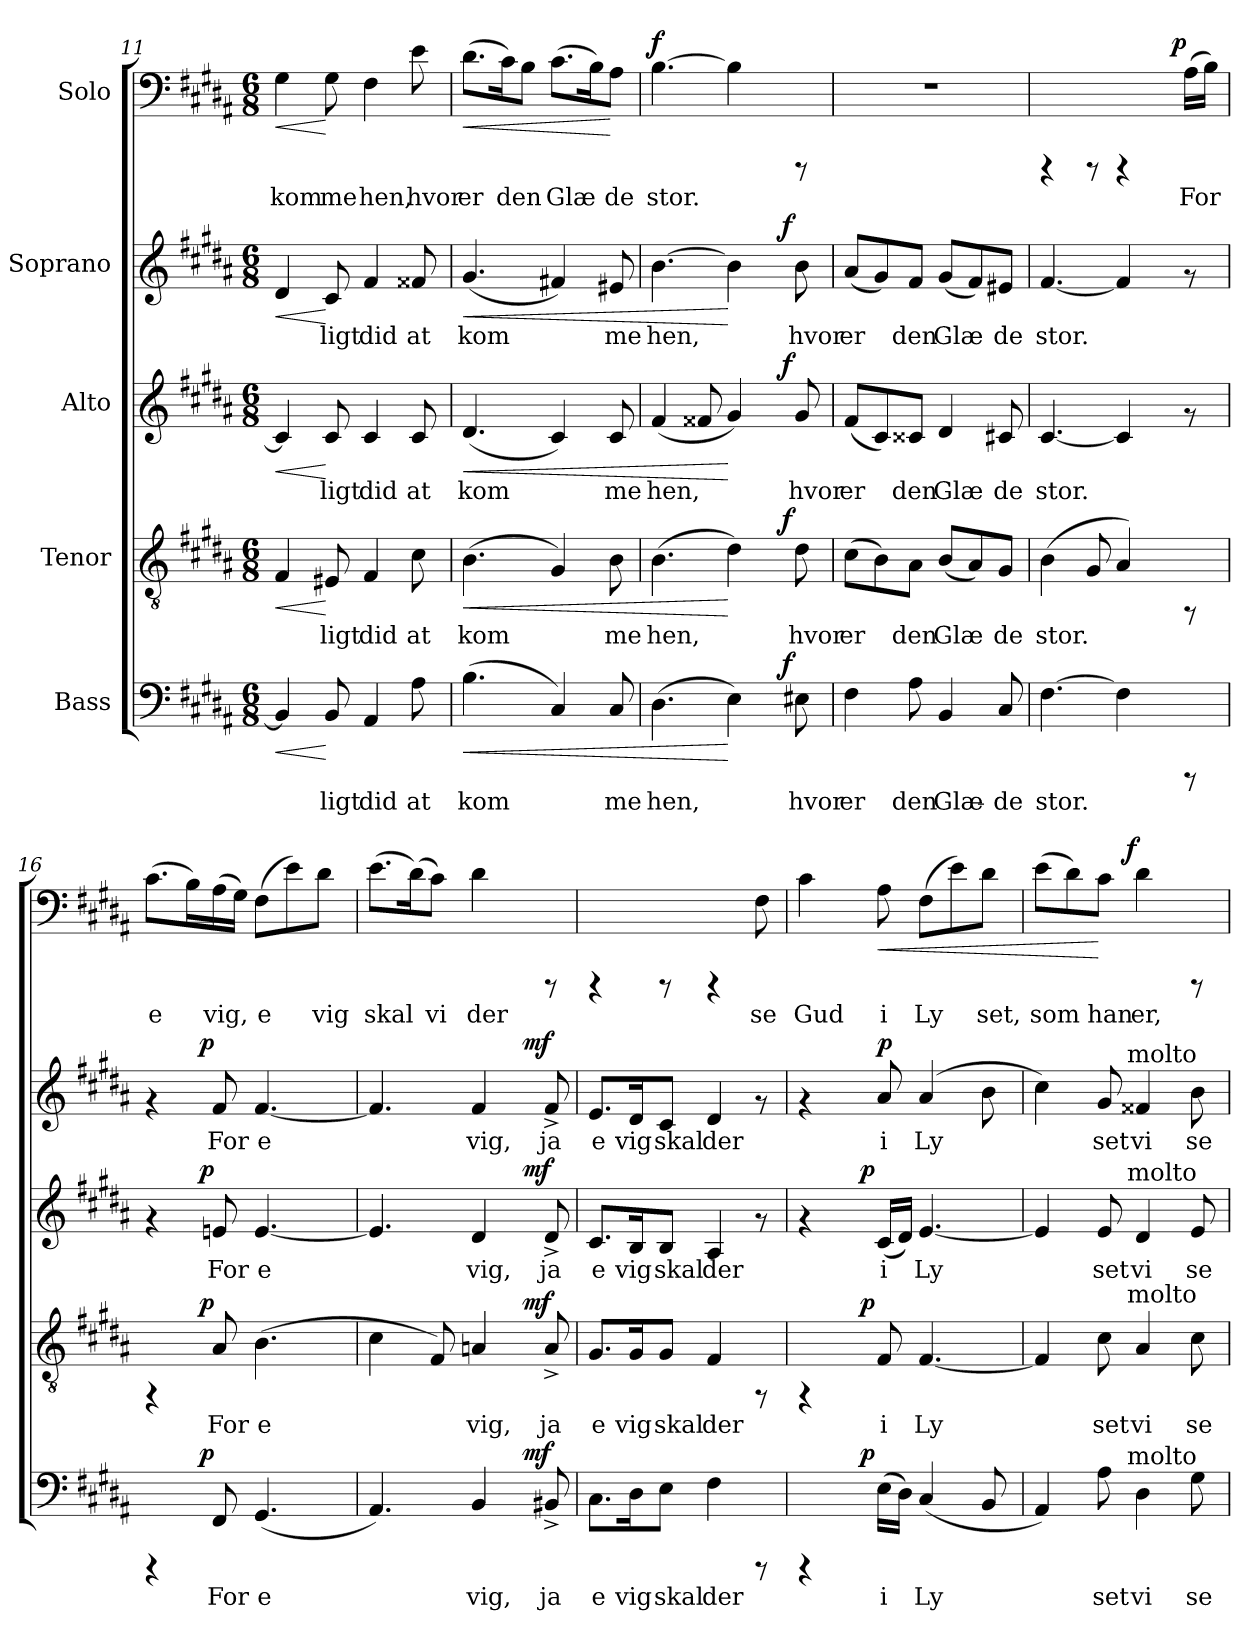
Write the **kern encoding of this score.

**kern	**text	**dynam	**kern	**text	**dynam	**kern	**text	**dynam	**kern	**text	**dynam	**kern	**text	**dynam
*part5	*part5	*part5	*part4	*part4	*part4	*part3	*part3	*part3	*part2	*part2	*part2	*part1	*part1	*part1
*staff5	*staff5	*staff5	*staff4	*staff4	*staff4	*staff3	*staff3	*staff3	*staff2	*staff2	*staff2	*staff1	*staff1	*staff1
*I"Bass	*	*	*I"Tenor	*	*	*I"Alto	*	*	*I"Soprano	*	*	*I"Solo	*	*
*clefF4	*	*	*clefGv2	*	*	*clefG2	*	*	*clefG2	*	*	*clefF4	*	*
*k[f#c#g#d#a#]	*	*	*k[f#c#g#d#a#]	*	*	*k[f#c#g#d#a#]	*	*	*k[f#c#g#d#a#]	*	*	*k[f#c#g#d#a#]	*	*
*B:	*	*	*B:	*	*	*B:	*	*	*B:	*	*	*B:	*	*
*M6/8	*	*	*M6/8	*	*	*M6/8	*	*	*M6/8	*	*	*M6/8	*	*
=11	=11	=11	=11	=11	=11	=11	=11	=11	=11	=11	=11	=11	=11	=11
!	!LO:LY:b:cj	!LO:HP:b	!	!LO:LY:b:cj	!LO:HP:b	!	!LO:LY:b:cj	!LO:HP:b	!	!LO:LY:b:cj	!LO:HP:b	!	!LO:LY:a:cj	!LO:HP:b
4BB/]	.	<	4F#/	--	<	4c#/]	.	<	4d#/	.	<	4G#\	kom	<
!	!LO:LY:b:cj	!	!	!LO:LY:b:cj	!	!	!LO:LY:b:cj	!	!	!LO:LY:b:cj	!	!	!LO:LY:a:cj	!
8BB/	ligt	[	8E#X/	-ligt	[	8c#/	ligt	[	8c#/	ligt	[	8G#\	me	[
!	!LO:LY:b:cj	!	!	!LO:LY:b:cj	!	!	!LO:LY:b:cj	!	!	!LO:LY:b:cj	!	!	!LO:LY:a:cj	!
4AA#/	did	.	4F#/	did	.	4c#/	did	.	4f#/	did	.	4F#\	hen,	.
!	!LO:LY:b:cj	!	!	!LO:LY:b:cj	!	!	!LO:LY:b:cj	!	!	!LO:LY:b:cj	!	!	!LO:LY:a:cj	!
8A#\	at	.	8c#\	at	.	8c#/	at	.	8f##X/	at	.	8e\	hvor	.
!!LO:LB:g=z
=12	=12	=12	=12	=12	=12	=12	=12	=12	=12	=12	=12	=12	=12	=12
!	!LO:LY:b:cj	!LO:HP:b	!	!LO:LY:b:cj	!LO:HP:b	!	!LO:LY:b:cj	!LO:HP:b	!	!LO:LY:b:cj	!LO:HP:b	!	!LO:LY:b:cj	!LO:HP:b
(>4.B\	kom-	<	(>4.B\	kom	<	(<4.d#/	kom	<	(<4.g#/	kom	<	(>8.d#\L	er	<
!	!	!	!	!	!	!	!	!	!	!	!	!	!LO:LY:b:cj	!
.	.	.	.	.	.	.	.	.	.	.	.	16c#\)	den	.
!	!	!	!	!	!	!	!	!	!	!	!	!	!LO:LY:b:cj	!
.	.	.	.	.	.	.	.	.	.	.	.	8B\J	.	.
!	!LO:LY:b:cj	!	!	!LO:LY:b:cj	!	!	!LO:LY:b:cj	!	!	!LO:LY:b:cj	!	!	!LO:LY:b:cj	!
4C#/)	--	.	4G#/)	.	.	4c#/)	.	.	4f#X/)	.	.	(>8.c#\L	Glæ	.
!	!	!	!	!	!	!	!	!	!	!	!	!	!LO:LY:b:cj	!
.	.	.	.	.	.	.	.	.	.	.	.	16B\)	.	.
!	!LO:LY:b:cj	!	!	!LO:LY:b:cj	!	!	!LO:LY:b:cj	!	!	!LO:LY:b:cj	!	!	!LO:LY:b:cj	!
8C#/	-me	.	8B\	me	.	8c#/	me	.	8e#X/	me	.	8A#\J	de	[
=13	=13	=13	=13	=13	=13	=13	=13	=13	=13	=13	=13	=13	=13	=13
!	!LO:LY:b:cj	!	!	!LO:LY:b:cj	!	!	!LO:LY:b:cj	!	!	!LO:LY:b:cj	!	!	!LO:LY:b:cj	!LO:DY:a
*^	*	*	*^	*	*	*^	*	*	*^	*	*	*	*	*
(>4.D#\	2ryy	hen,	.	(>4.B\	2ryy	hen,	.	(<4f#/	2ryy	hen,	.	[>4.b\	2ryy	hen,	.	[>4.B\	stor.	f
!	!	!	!	!	!	!	!	!	!	!LO:LY:b:cj	!	!	!	!	!	!	!	!
.	.	.	.	.	.	.	.	8f##X/	.	.	.	.	.	.	.	.	.	.
!	!	!LO:LY:b:cj	!	!	!	!LO:LY:b:cj	!	!	!	!LO:LY:b:cj	!	!	!	!LO:LY:b:cj	!	!	!LO:LY:b:cj	!
4E\)	.	.	[	4d#\)	.	.	[	4g#/)	.	.	[	4b\]	.	.	[	4B\]	.	.
.	16.ryy	.	.	.	16.ryy	.	.	.	16.ryy	.	.	.	16.ryy	.	.	.	.	.
!	!	!	!LO:DY:a	!	!	!	!LO:DY:a	!	!	!	!LO:DY:a	!	!	!	!LO:DY:a	!	!	!
.	8ryy	.	f	.	8ryy	.	f	.	8ryy	.	f	.	8ryy	.	f	.	.	.
!	!	!LO:LY:b:cj	!	!	!	!LO:LY:b:cj	!	!	!	!LO:LY:b:cj	!	!	!	!LO:LY:b:cj	!	!	!	!
8E#X\	.	hvor	.	8d#\	.	hvor	.	8g#/	.	hvor	.	8b\	.	hvor	.	8rCCC	.	.
.	32ryy	.	.	.	32ryy	.	.	.	32ryy	.	.	.	32ryy	.	.	.	.	.
=14	=14	=14	=14	=14	=14	=14	=14	=14	=14	=14	=14	=14	=14	=14	=14	=14	=14	=14
!	!	!LO:LY:b:cj	!	!	!	!LO:LY:b:cj	!	!	!	!LO:LY:b:cj	!	!	!	!LO:LY:b:cj	!	!	!	!
*v	*v	*	*	*	*	*	*	*v	*v	*	*	*v	*v	*	*	*	*	*
*	*	*	*v	*v	*	*	*	*	*	*	*	*	*	*	*
4F#\	er	.	(>8c#\L	er	.	(<8f#/L	er	.	(<8a#/L	er	.	2.r	.	.
!	!	!	!	!LO:LY:b:cj	!	!	!LO:LY:b:cj	!	!	!LO:LY:b:cj	!	!	!	!
.	.	.	8B\)	.	.	8c#/)	.	.	8g#/)	.	.	.	.	.
!	!LO:LY:b:cj	!	!	!LO:LY:b:cj	!	!	!LO:LY:b:cj	!	!	!LO:LY:b:cj	!	!	!	!
8A#\	den	.	8A#\J	den	.	8c##X/J	den	.	8f#/J	den	.	.	.	.
!	!LO:LY:b:cj	!	!	!LO:LY:b:cj	!	!	!LO:LY:b:cj	!	!	!LO:LY:b:cj	!	!	!	!
4BB/	Glæ-	.	(<8B/L	Glæ	.	4d#/	Glæ	.	(<8g#/L	Glæ	.	.	.	.
!	!	!	!	!LO:LY:b:cj	!	!	!	!	!	!LO:LY:b:cj	!	!	!	!
.	.	.	8A#/)	.	.	.	.	.	8f#/)	.	.	.	.	.
!	!LO:LY:b:cj	!	!	!LO:LY:b:cj	!	!	!LO:LY:b:cj	!	!	!LO:LY:b:cj	!	!	!	!
8C#/	-de	.	8G#/J	de	.	8c#X/	de	.	8e#X/J	de	.	.	.	.
=15	=15	=15	=15	=15	=15	=15	=15	=15	=15	=15	=15	=15	=15	=15
!	!LO:LY:b:cj	!	!	!LO:LY:b:cj	!	!	!LO:LY:b:cj	!	!	!LO:LY:b:cj	!	!	!	!
*	*	*	*	*	*	*	*	*	*	*	*	*^	*	*
[>4.F#\	stor.	.	(>4B\	stor.	.	[<4.c#/	stor.	.	[<4.f#/	stor.	.	4rCCC	2ryy	.	.
!	!	!	!	!LO:LY:b:cj	!	!	!	!	!	!	!	!	!	!	!
.	.	.	8G#/	.	.	.	.	.	.	.	.	8rCCC	.	.	.
!	!LO:LY:b:cj	!	!	!LO:LY:b:cj	!	!	!LO:LY:b:cj	!	!	!LO:LY:b:cj	!	!	!	!	!
4F#\]	.	.	4A#/)	.	.	4c#/]	.	.	4f#/]	.	.	4rCCC	.	.	.
.	.	.	.	.	.	.	.	.	.	.	.	.	16.ryy	.	.
!	!	!	!	!	!	!	!	!	!	!	!	!	!	!	!LO:DY:a
.	.	.	.	.	.	.	.	.	.	.	.	.	8ryy	.	p
!	!	!	!	!	!	!	!	!	!	!	!	!	!	!LO:LY:b:cj	!
8rCCC	.	.	8rFF	.	.	8rf	.	.	8rf	.	.	(>16A#\L	.	For	.
!	!	!	!	!	!	!	!	!	!	!	!	!	!	!LO:LY:b:cj	!
.	.	.	.	.	.	.	.	.	.	.	.	16B\J)	.	.	.
.	.	.	.	.	.	.	.	.	.	.	.	.	32ryy	.	.
=16	=16	=16	=16	=16	=16	=16	=16	=16	=16	=16	=16	=16	=16	=16	=16
!	!	!	!	!	!	!	!	!	!	!	!	!	!	!LO:LY:b:cj	!
*^	*	*	*^	*	*	*^	*	*	*^	*	*	*v	*v	*	*
4rCCC	8..ryy	.	.	4rFF	8..ryy	.	.	4rf	8..ryy	.	.	4rf	8..ryy	.	.	(>8.c#\L	e	.
!	!	!	!	!	!	!	!	!	!	!	!	!	!	!	!	!	!LO:LY:b:cj	!
.	.	.	.	.	.	.	.	.	.	.	.	.	.	.	.	16B\)	.	.
!	!	!	!LO:DY:a	!	!	!	!LO:DY:a	!	!	!	!LO:DY:a	!	!	!	!LO:DY:a	!	!	!
.	2ryy	.	p	.	2ryy	.	p	.	2ryy	.	p	.	2ryy	.	p	.	.	.
!	!	!LO:LY:b:cj	!	!	!	!LO:LY:b:cj	!	!	!	!LO:LY:b:cj	!	!	!	!LO:LY:b:cj	!	!	!LO:LY:b:cj	!
8FF#/	.	For	.	8A#/	.	For	.	8en/	.	For	.	8f#/	.	For	.	(>16A#\	vig,	.
!	!	!	!	!	!	!	!	!	!	!	!	!	!	!	!	!	!LO:LY:b:cj	!
.	.	.	.	.	.	.	.	.	.	.	.	.	.	.	.	16G#\J)	.	.
!	!	!LO:LY:b:cj	!	!	!	!LO:LY:b:cj	!	!	!	!LO:LY:b:cj	!	!	!	!LO:LY:b:cj	!	!	!LO:LY:b:cj	!
(<4.GG#/	.	e-	.	(>4.B\	.	e	.	[>4.e/	.	e	.	[>4.f#/	.	e	.	(>8F#\L	e	.
!	!	!	!	!	!	!	!	!	!	!	!	!	!	!	!	!	!LO:LY:b:cj	!
.	.	.	.	.	.	.	.	.	.	.	.	.	.	.	.	8e\)	.	.
!	!	!	!	!	!	!	!	!	!	!	!	!	!	!	!	!	!LO:LY:b:cj	!
.	.	.	.	.	.	.	.	.	.	.	.	.	.	.	.	8d#\J	vig	.
.	32ryy	.	.	.	32ryy	.	.	.	32ryy	.	.	.	32ryy	.	.	.	.	.
!!LO:PB:g=z
=17	=17	=17	=17	=17	=17	=17	=17	=17	=17	=17	=17	=17	=17	=17	=17	=17	=17	=17
!	!	!LO:LY:b:cj	!	!	!	!LO:LY:b:cj	!	!	!	!LO:LY:b:cj	!	!	!	!LO:LY:b:cj	!	!	!LO:LY:b:cj	!
4.AA#/)	2ryy	--	.	4c#\	2ryy	.	.	4.e/]	2ryy	.	.	4.f#/]	2ryy	.	.	(>8.e\L	skal	.
!	!	!	!	!	!	!	!	!	!	!	!	!	!	!	!	!	!LO:LY:b:cj	!
.	.	.	.	.	.	.	.	.	.	.	.	.	.	.	.	(<16d#\)	.	.
!	!	!	!	!	!	!LO:LY:b:cj	!	!	!	!	!	!	!	!	!	!	!LO:LY:b:cj	!
.	.	.	.	8F#/)	.	.	.	.	.	.	.	.	.	.	.	8c#\J)	vi	.
!	!	!LO:LY:b:cj	!	!	!	!LO:LY:b:cj	!	!	!	!LO:LY:b:cj	!	!	!	!LO:LY:b:cj	!	!	!LO:LY:b:cj	!
4BB/	.	-vig,	.	4An/	.	vig,	.	4d#/	.	vig,	.	4f#/	.	vig,	.	4d#\	der	.
.	16ryy	.	.	.	16ryy	.	.	.	16ryy	.	.	.	16ryy	.	.	.	.	.
!	!	!	!LO:DY:a	!	!	!	!LO:DY:a	!	!	!	!LO:DY:a	!	!	!	!LO:DY:a	!	!	!
.	8.ryy	.	mf	.	8.ryy	.	mf	.	8.ryy	.	mf	.	8.ryy	.	mf	.	.	.
!	!	!LO:LY:b:cj	!	!	!	!LO:LY:b:cj	!	!	!	!LO:LY:b:cj	!	!	!	!LO:LY:b:cj	!	!	!	!
8BB#X^</	.	ja	.	8A^</	.	ja	.	8d#^</	.	ja	.	8f#^</	.	ja	.	8rCCC	.	.
=18	=18	=18	=18	=18	=18	=18	=18	=18	=18	=18	=18	=18	=18	=18	=18	=18	=18	=18
!	!	!LO:LY:b:cj	!	!	!	!LO:LY:b:cj	!	!	!	!LO:LY:b:cj	!	!	!	!LO:LY:b:cj	!	!	!	!
*v	*v	*	*	*	*	*	*	*v	*v	*	*	*v	*v	*	*	*	*	*
*	*	*	*v	*v	*	*	*	*	*	*	*	*	*	*	*
8.C#\L	e	.	8.G#/L	e	.	8.c#/L	e	.	8.e/L	e	.	4rCCC	.	.
!	!LO:LY:b:cj	!	!	!LO:LY:b:cj	!	!	!LO:LY:b:cj	!	!	!LO:LY:b:cj	!	!	!	!
16D#\	vig	.	16G#/	vig	.	16B/	vig	.	16d#/	vig	.	.	.	.
!	!LO:LY:b:cj	!	!	!LO:LY:b:cj	!	!	!LO:LY:b:cj	!	!	!LO:LY:b:cj	!	!	!	!
8E\J	skal	.	8G#/J	skal	.	8B/J	skal	.	8c#/J	skal	.	8rCCC	.	.
!	!LO:LY:b:cj	!	!	!LO:LY:b:cj	!	!	!LO:LY:b:cj	!	!	!LO:LY:b:cj	!	!	!	!
4F#\	der	.	4F#/	der	.	4A#/	der	.	4d#/	der	.	4rCCC	.	.
!	!	!	!	!	!	!	!	!	!	!	!	!	!LO:LY:b:cj	!
8rCCC	.	.	8rFF	.	.	8rf	.	.	8rf	.	.	8F#\	se	.
=19	=19	=19	=19	=19	=19	=19	=19	=19	=19	=19	=19	=19	=19	=19
!	!	!	!	!	!	!	!	!	!	!	!	!	!LO:LY:b:cj	!
*^	*	*	*^	*	*	*^	*	*	*	*	*	*	*	*
4rCCC	8ryy	.	.	4rFF	8ryy	.	.	4rf	8ryy	.	.	4rf	.	.	4c#\	Gud	.
.	16ryy	.	.	.	16ryy	.	.	.	16ryy	.	.	.	.	.	.	.	.
.	64ryy	.	.	.	64ryy	.	.	.	64ryy	.	.	.	.	.	.	.	.
!	!	!	!LO:DY:a	!	!	!	!LO:DY:a	!	!	!	!LO:DY:a	!	!	!	!	!	!
.	2ryy	.	p	.	2ryy	.	p	.	2ryy	.	p	.	.	.	.	.	.
!	!	!LO:LY:b:cj	!	!	!	!LO:LY:b:cj	!	!	!	!LO:LY:b:cj	!	!	!LO:LY:b:cj	!LO:DY:a	!	!LO:LY:b:cj	!LO:HP:b
(>16E\L	.	i	.	8F#/	.	i	.	(<16c#/L	.	i	.	8a#/	i	p	8A#\	i	<
!	!	!LO:LY:b:cj	!	!	!	!	!	!	!	!LO:LY:b:cj	!	!	!	!	!	!	!
16D#\J)	.	.	.	.	.	.	.	16d#/J)	.	.	.	.	.	.	.	.	.
!	!	!LO:LY:b:cj	!	!	!	!LO:LY:b:cj	!	!	!	!LO:LY:b:cj	!	!	!LO:LY:b:cj	!	!	!LO:LY:b:cj	!
(<4C#/	.	Ly	.	[<4.F#/	.	Ly	.	[<4.e/	.	Ly	.	(>4a#/	Ly	.	(>8F#\L	Ly	.
!	!	!	!	!	!	!	!	!	!	!	!	!	!	!	!	!LO:LY:b:cj	!
.	.	.	.	.	.	.	.	.	.	.	.	.	.	.	8e\)	.	.
!	!	!LO:LY:b:cj	!	!	!	!	!	!	!	!	!	!	!LO:LY:b:cj	!	!	!LO:LY:b:cj	!
8BB/	.	.	.	.	.	.	.	.	.	.	.	8b\	.	.	8d#\J	set,	.
.	32.ryy	.	.	.	32.ryy	.	.	.	32.ryy	.	.	.	.	.	.	.	.
=20	=20	=20	=20	=20	=20	=20	=20	=20	=20	=20	=20	=20	=20	=20	=20	=20	=20
!	!	!LO:LY:b:cj	!	!	!	!LO:LY:b:cj	!	!	!	!LO:LY:b:cj	!	!	!LO:LY:b:cj	!	!	!LO:LY:b:cj	!
*	*	*	*	*	*	*	*	*	*	*	*	*^	*	*	*^	*	*
4AA#/)	4ryy	.	.	4F#/]	4ryy	.	.	4e/]	4ryy	.	.	4cc#\)	4ryy	.	.	(>8e\L	4ryy	som	.
!	!	!	!	!	!	!	!	!	!	!	!	!	!	!	!	!	!	!LO:LY:b:cj	!
.	.	.	.	.	.	.	.	.	.	.	.	.	.	.	.	8d#\)	.	.	.
!	!	!LO:LY:b:cj	!	!	!	!LO:LY:b:cj	!	!	!	!LO:LY:b:cj	!	!	!	!LO:LY:b:cj	!	!	!	!LO:LY:b:cj	!
8A#\	16..ryy	set	.	8c#\	16..ryy	set	.	8e/	16..ryy	set	.	8g#/	16..ryy	set	.	8c#\J	16..ryy	han	[
!	!	!	!	!	!	!	!	!	!	!	!	!	!LO:TX:a:t=molto	!	!	!	!	!	!
!	!	!	!	!	!	!	!	!	!LO:TX:a:t=molto	!	!	!	!	!	!	!	!	!	!
!	!	!	!	!	!LO:TX:a:t=molto	!	!	!	!	!	!	!	!	!	!	!	!	!	!
!	!LO:TX:a:t=molto	!	!	!	!	!	!	!	!	!	!	!	!	!	!	!	!	!	!
!	!	!	!	!	!	!	!	!	!	!	!	!	!	!	!	!	!	!	!LO:DY:a
.	4ryy	.	.	.	4ryy	.	.	.	4ryy	.	.	.	4ryy	.	.	.	4ryy	.	f
!	!	!LO:LY:b:cj	!	!	!	!LO:LY:b:cj	!	!	!	!LO:LY:b:cj	!	!	!	!LO:LY:b:cj	!	!	!	!LO:LY:b:cj	!
4D#\	.	vi	.	4A#/	.	vi	.	4d#/	.	vi	.	4f##X/	.	vi	.	4d#\	.	er,	.
.	8ryy	.	.	.	8ryy	.	.	.	8ryy	.	.	.	8ryy	.	.	.	8ryy	.	.
!	!	!LO:LY:b:cj	!	!	!	!LO:LY:b:cj	!	!	!	!LO:LY:b:cj	!	!	!	!LO:LY:b:cj	!	!	!	!	!
8G#\	.	se	.	8c#\	.	se	.	8e/	.	se	.	8b\	.	se	.	8rCCC	.	.	.
.	64ryy	.	.	.	64ryy	.	.	.	64ryy	.	.	.	64ryy	.	.	.	64ryy	.	.
*v	*v	*	*	*	*	*	*	*v	*v	*	*	*v	*v	*	*	*v	*v	*	*
*	*	*	*v	*v	*	*	*	*	*	*	*	*	*	*	*
=	=	=	=	=	=	=	=	=	=	=	=	=	=	=
*-	*-	*-	*-	*-	*-	*-	*-	*-	*-	*-	*-	*-	*-	*-
